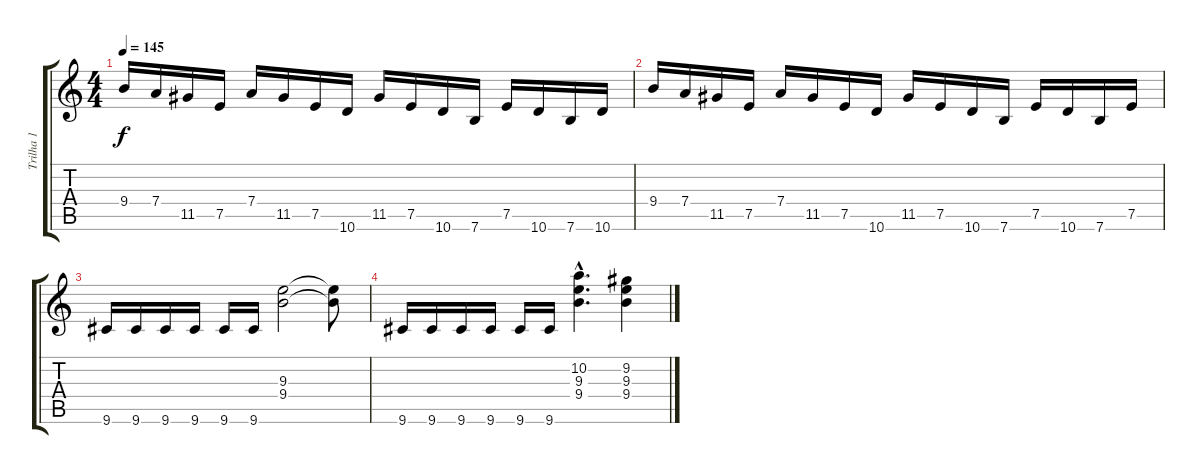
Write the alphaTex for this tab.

\track ("Trilha 1" "Trilha 1") {instrument overdrivenguitar}
\staff {score tabs}
\tuning (E4 B3 G3 D3 A2 E2) {hide}
\ts (4 4)
\tempo 145
\clef g2
\ks c
9.4.16{dy f} 7.4.16 11.5.16 7.5.16 7.4.16 11.5.16 7.5.16 10.6.16 11.5.16 7.5.16 10.6.16 7.6.16 7.5.16 10.6.16 7.6.16 10.6.16 |
9.4.16 7.4.16 11.5.16 7.5.16 7.4.16 11.5.16 7.5.16 10.6.16 11.5.16 7.5.16 10.6.16 7.6.16 7.5.16 10.6.16 7.6.16 7.5.16 |
9.6.16 9.6.16 9.6.16 9.6.16 9.6.16 9.6.16 (9.3 9.4).2 (9.3{t} 9.4{t}).8 |
9.6.16 9.6.16 9.6.16 9.6.16 9.6.16 9.6.16 (10.2{hac} 9.3{hac} 9.4{hac}).4{d} (9.2 9.3 9.4).4
